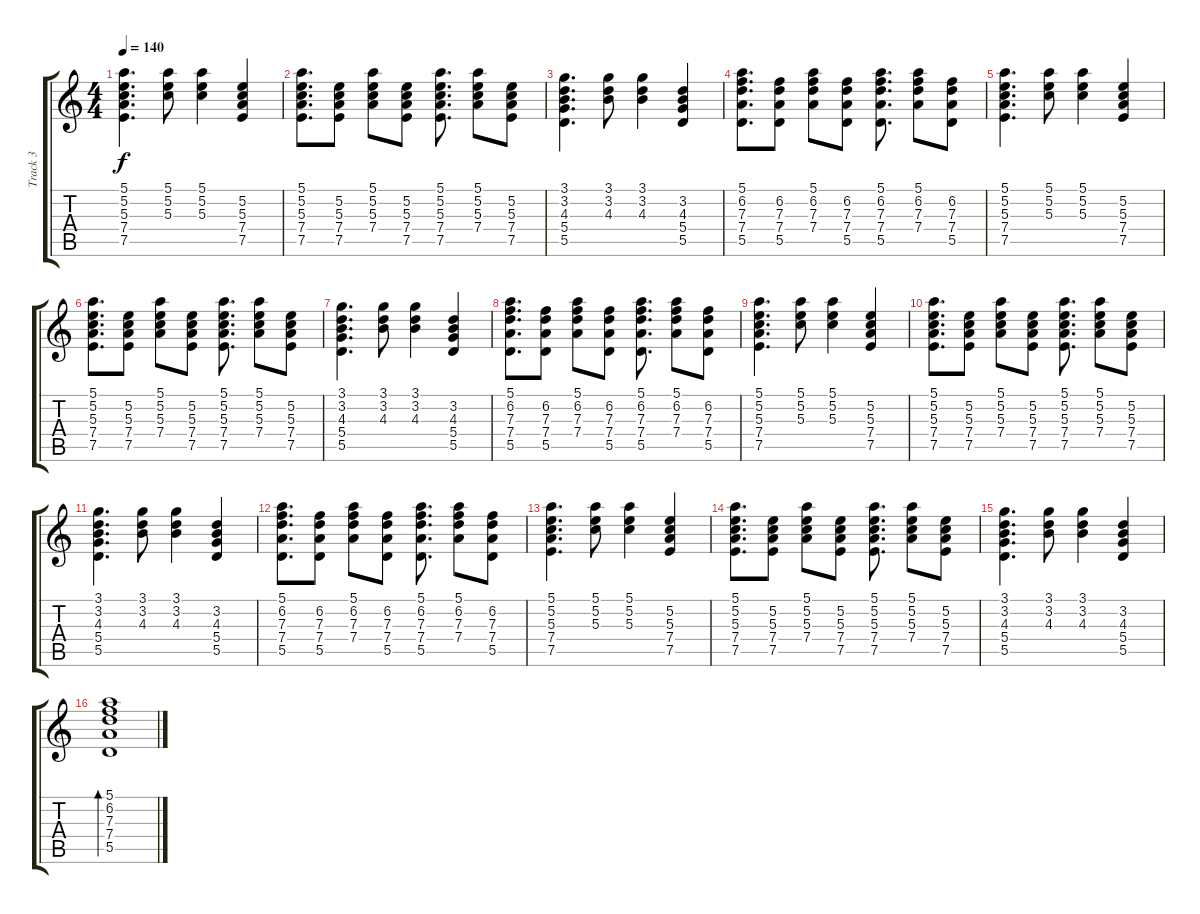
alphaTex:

\track ("Track 3" "Track 3") {instrument acousticguitarnylon}
\staff {score tabs}
\tuning (E4 B3 G3 D3 A2 E2) {hide}
\ts (4 4)
\tempo 140
\clef g2
\ks c
(5.1 5.2 5.3 7.4 7.5).4{d dy f} (5.1 5.2 5.3).8 (5.1 5.2 5.3).4 (5.2 5.3 7.4 7.5).4 |
(5.1 5.2 5.3 7.4 7.5).8{d} (5.2 5.3 7.4 7.5).8 (5.1 5.2 5.3 7.4).8 (5.2 5.3 7.4 7.5).8 (5.1 5.2 5.3 7.4 7.5).8{d} (5.1 5.2 5.3 7.4).8 (5.2 5.3 7.4 7.5).8 |
(3.1 3.2 4.3 5.4 5.5).4{d} (3.1 3.2 4.3).8 (3.1 3.2 4.3).4 (3.2 4.3 5.4 5.5).4 |
(5.1 6.2 7.3 7.4 5.5).8{d} (6.2 7.3 7.4 5.5).8 (5.1 6.2 7.3 7.4).8 (6.2 7.3 7.4 5.5).8 (5.1 6.2 7.3 7.4 5.5).8{d} (5.1 6.2 7.3 7.4).8 (6.2 7.3 7.4 5.5).8 |
(5.1 5.2 5.3 7.4 7.5).4{d} (5.1 5.2 5.3).8 (5.1 5.2 5.3).4 (5.2 5.3 7.4 7.5).4 |
(5.1 5.2 5.3 7.4 7.5).8{d} (5.2 5.3 7.4 7.5).8 (5.1 5.2 5.3 7.4).8 (5.2 5.3 7.4 7.5).8 (5.1 5.2 5.3 7.4 7.5).8{d} (5.1 5.2 5.3 7.4).8 (5.2 5.3 7.4 7.5).8 |
(3.1 3.2 4.3 5.4 5.5).4{d} (3.1 3.2 4.3).8 (3.1 3.2 4.3).4 (3.2 4.3 5.4 5.5).4 |
(5.1 6.2 7.3 7.4 5.5).8{d} (6.2 7.3 7.4 5.5).8 (5.1 6.2 7.3 7.4).8 (6.2 7.3 7.4 5.5).8 (5.1 6.2 7.3 7.4 5.5).8{d} (5.1 6.2 7.3 7.4).8 (6.2 7.3 7.4 5.5).8 |
(5.1 5.2 5.3 7.4 7.5).4{d} (5.1 5.2 5.3).8 (5.1 5.2 5.3).4 (5.2 5.3 7.4 7.5).4 |
(5.1 5.2 5.3 7.4 7.5).8{d} (5.2 5.3 7.4 7.5).8 (5.1 5.2 5.3 7.4).8 (5.2 5.3 7.4 7.5).8 (5.1 5.2 5.3 7.4 7.5).8{d} (5.1 5.2 5.3 7.4).8 (5.2 5.3 7.4 7.5).8 |
(3.1 3.2 4.3 5.4 5.5).4{d} (3.1 3.2 4.3).8 (3.1 3.2 4.3).4 (3.2 4.3 5.4 5.5).4 |
(5.1 6.2 7.3 7.4 5.5).8{d} (6.2 7.3 7.4 5.5).8 (5.1 6.2 7.3 7.4).8 (6.2 7.3 7.4 5.5).8 (5.1 6.2 7.3 7.4 5.5).8{d} (5.1 6.2 7.3 7.4).8 (6.2 7.3 7.4 5.5).8 |
(5.1 5.2 5.3 7.4 7.5).4{d} (5.1 5.2 5.3).8 (5.1 5.2 5.3).4 (5.2 5.3 7.4 7.5).4 |
(5.1 5.2 5.3 7.4 7.5).8{d} (5.2 5.3 7.4 7.5).8 (5.1 5.2 5.3 7.4).8 (5.2 5.3 7.4 7.5).8 (5.1 5.2 5.3 7.4 7.5).8{d} (5.1 5.2 5.3 7.4).8 (5.2 5.3 7.4 7.5).8 |
(3.1 3.2 4.3 5.4 5.5).4{d} (3.1 3.2 4.3).8 (3.1 3.2 4.3).4 (3.2 4.3 5.4 5.5).4 |
(5.1 6.2 7.3 7.4 5.5).1{bd 480}
